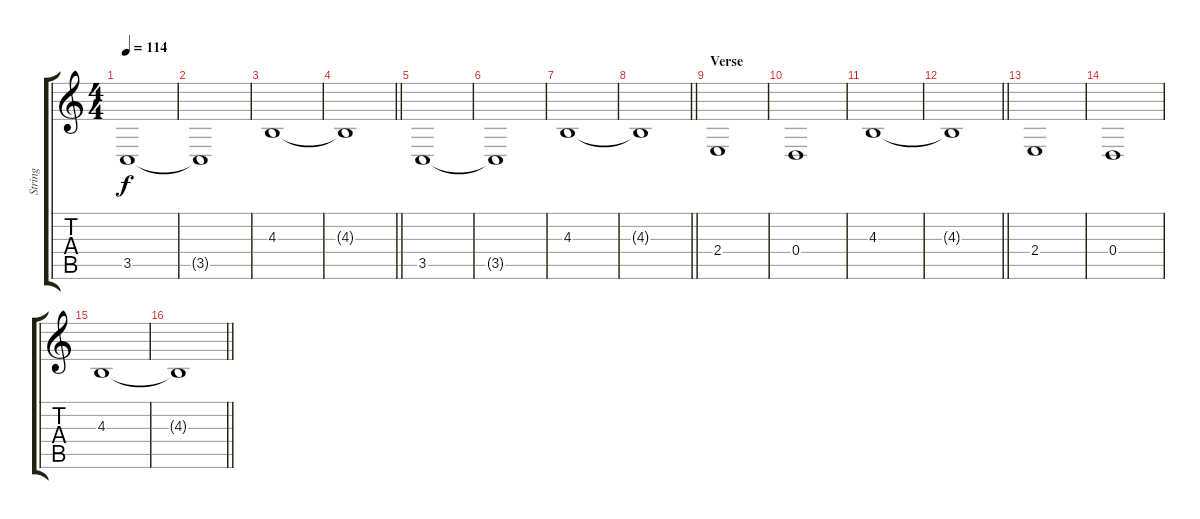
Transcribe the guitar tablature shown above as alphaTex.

\track ("String" "String") {instrument stringensemble2}
\staff {score tabs}
\tuning (E4 B3 G3 D3 A2 E2) {hide}
\ts (4 4)
\tempo 114
\clef g2
\ks c
3.5.1{dy f} |
3.5{t}.1 |
4.3.1 |
\barLineRight lightlight
4.3{t}.1 |
3.5.1 |
3.5{t}.1 |
4.3.1 |
\barLineRight lightlight
4.3{t}.1 |
\section ("" "Verse")
2.4.1 |
0.4.1 |
4.3.1 |
\barLineRight lightlight
4.3{t}.1 |
2.4.1 |
0.4.1 |
4.3.1 |
\barLineRight lightlight
4.3{t}.1
